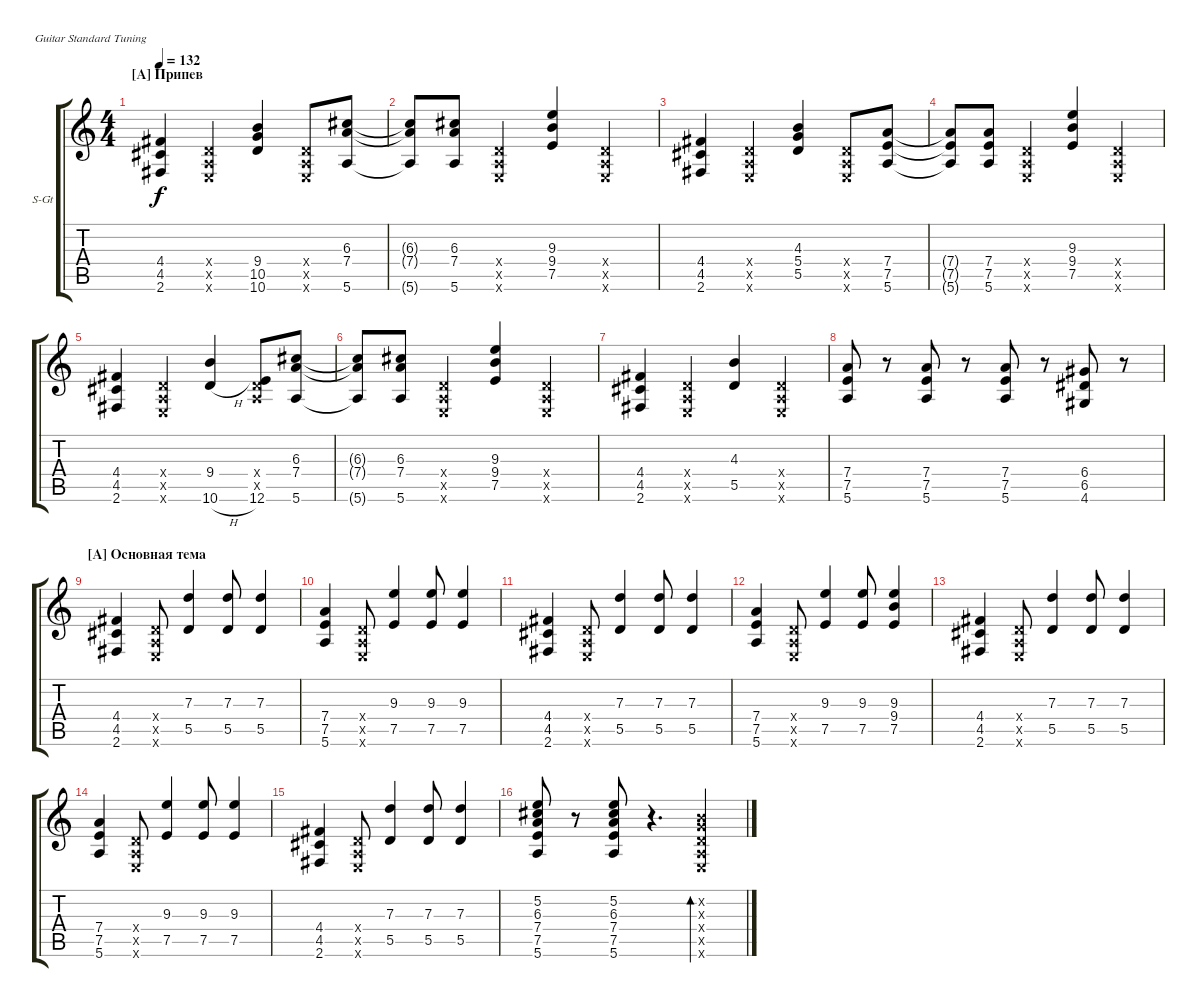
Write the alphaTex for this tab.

\defaultSystemsLayout 4
\bracketExtendMode groupsimilarinstruments
\firstSystemTrackNameOrientation horizontal
\otherSystemsTrackNameOrientation horizontal
\track ("Steel Guitar" "S-Gt") {instrument acousticguitarsteel}
\staff {score tabs}
\tuning (E4 B3 G3 D3 A2 E2)
\ts (4 4)
\section ("A" "Припев")
\tempo 132
\clef g2
\ks c
(2.6 4.5 4.4).4{dy f} (0.6{x} 0.5{x} 0.4{x}).4 (10.5 9.4 10.6).4 (0.4{x} 0.5{x} 0.6{x}).8 (5.6 6.3 7.4).8 |
(5.6{t} 6.3{t} 7.4{t}).8 (5.6 6.3 7.4).8 (0.6{x} 0.5{x} 0.4{x}).4 (7.5 9.4 9.3).4 (0.4{x} 0.5{x} 0.6{x}).4 |
(2.6 4.5 4.4).4 (0.6{x} 0.5{x} 0.4{x}).4 (5.5 5.4 4.3).4 (0.4{x} 0.5{x} 0.6{x}).8 (5.6 7.5 7.4).8 |
(5.6{t} 7.5{t} 7.4{t}).8 (5.6 7.5 7.4).8 (0.6{x} 0.5{x} 0.4{x}).4 (7.5 9.4 9.3).4 (0.4{x} 0.5{x} 0.6{x}).4 |
(2.6 4.5 4.4).4 (0.4{x} 0.5{x} 0.6{x}).4 (10.6{h} 9.4).4 (12.6 0.5{x} 0.4{x}).8 (5.6 6.3 7.4).8 |
(5.6{t} 6.3{t} 7.4{t}).8 (5.6 6.3 7.4).8 (0.6{x} 0.5{x} 0.4{x}).4 (7.5 9.4 9.3).4 (0.4{x} 0.5{x} 0.6{x}).4 |
(2.6 4.5 4.4).4 (0.6{x} 0.5{x} 0.4{x}).4 (5.5 4.3).4 (0.4{x} 0.5{x} 0.6{x}).4 |
(5.6 7.5 7.4).8 r.8 (5.6 7.5 7.4).8 r.8 (5.6 7.5 7.4).8 r.8 (4.6 6.5 6.4).8 r.8 |
\section ("A" "Основная тема")
(2.6 4.5 4.4).4 (0.4{x} 0.5{x} 0.6{x}).8 (5.5 7.3).4 (5.5 7.3).8 (5.5 7.3).4 |
(5.6 7.5 7.4).4 (0.4{x} 0.5{x} 0.6{x}).8 (7.5 9.3).4 (7.5 9.3).8 (7.5 9.3).4 |
(2.6 4.5 4.4).4 (0.4{x} 0.5{x} 0.6{x}).8 (5.5 7.3).4 (5.5 7.3).8 (5.5 7.3).4 |
(5.6 7.5 7.4).4 (0.4{x} 0.5{x} 0.6{x}).8 (7.5 9.3).4 (7.5 9.3).8 (7.5 9.4 9.3).4 |
(2.6 4.5 4.4).4 (0.4{x} 0.5{x} 0.6{x}).8 (5.5 7.3).4 (5.5 7.3).8 (5.5 7.3).4 |
(5.6 7.5 7.4).4 (0.4{x} 0.5{x} 0.6{x}).8 (7.5 9.3).4 (7.5 9.3).8 (7.5 9.3).4 |
(2.6 4.5 4.4).4 (0.4{x} 0.5{x} 0.6{x}).8 (5.5 7.3).4 (5.5 7.3).8 (5.5 7.3).4 |
(5.6 7.5 7.4 6.3 5.2).8 r.8 (5.6 7.5 7.4 6.3 5.2).8 r.4{d} (0.6{x} 0.5{x} 0.4{x} 0.3{x} 0.2{x}).4{bd 30}
